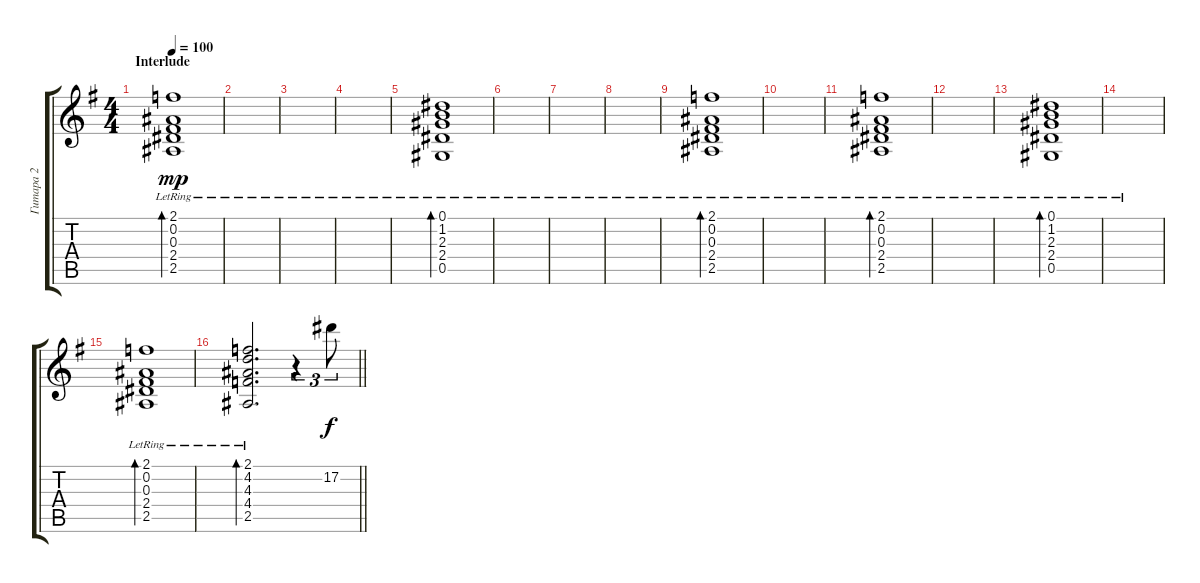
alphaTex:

\track ("Гитара 2" "Гитара 2") {instrument distortionguitar}
\staff {score tabs}
\tuning (Eb4 Bb3 Gb3 Db3 Ab2 Db2) {hide}
\ts (4 4)
\section ("" "Interlude")
\tempo 100
\clef g2
\ks eminor
(2.1{lr} 0.2{lr} 0.3{lr} 2.4{lr} 2.5{lr}).1{bd 240 dy mp instrument acousticguitarsteel} |
|
|
|
(0.1{lr} 1.2{lr} 2.3{lr} 2.4{lr} 0.5{lr}).1{bd 240} |
|
|
|
(2.1{lr} 0.2{lr} 0.3{lr} 2.4{lr} 2.5{lr}).1{bd 240} |
|
(2.1{lr} 0.2{lr} 0.3{lr} 2.4{lr} 2.5{lr}).1{bd 240} |
|
(0.1{lr} 1.2{lr} 2.3{lr} 2.4{lr} 0.5{lr}).1{bd 240} |
|
(2.1{lr} 0.2{lr} 0.3{lr} 2.4{lr} 2.5{lr}).1{bd 240} |
\barLineRight lightlight
(2.1{lr} 4.2{lr} 4.3{lr} 4.4{lr} 2.5{lr}).2{d bd 240} r.4{tu (3 2)} 17.2{sl}.8{tu (3 2) dy f volume 10 instrument distortionguitar}
